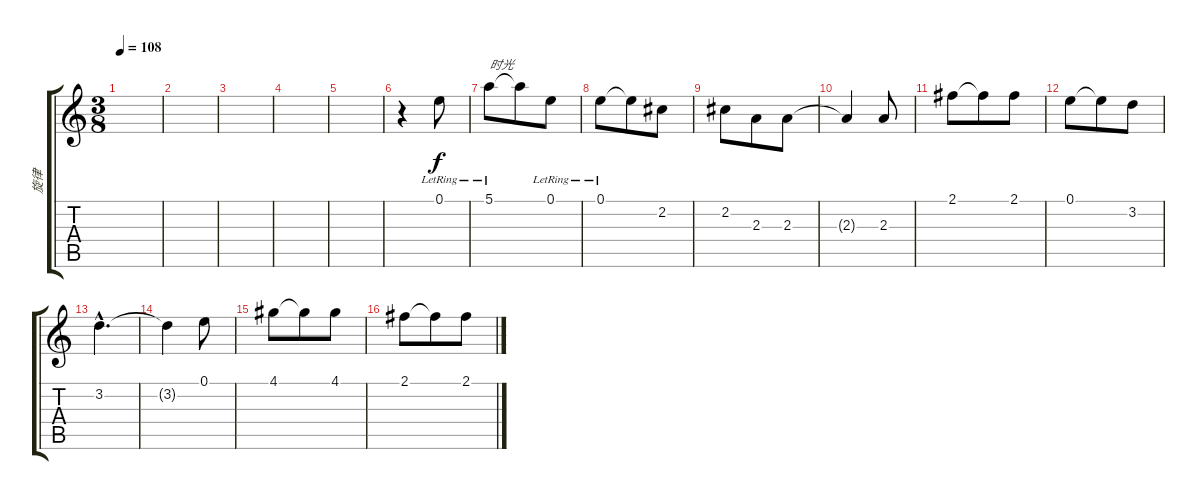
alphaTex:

\track ("旋律" "旋律") {instrument acousticguitarnylon}
\staff {score tabs}
\tuning (E4 B3 G3 D3 A2 E2) {hide}
\ts (3 8)
\tempo 108
\clef g2
\ks c
|
|
|
|
|
r.4 0.1{lr}.8 |
5.1{lr}.8{txt "时光"} 5.1{t}.8 0.1{lr}.8 |
0.1{lr}.8 0.1{t}.8 2.2.8 |
2.2.8 2.3.8 2.3.8 |
2.3{t}.4 2.3.8 |
2.1.8 2.1{t}.8 2.1.8 |
0.1.8 0.1{t}.8 3.2.8 |
3.2{hac}.4{d} |
3.2{t}.4 0.1.8 |
4.1.8 4.1{t}.8 4.1.8 |
2.1.8 2.1{t}.8 2.1.8
